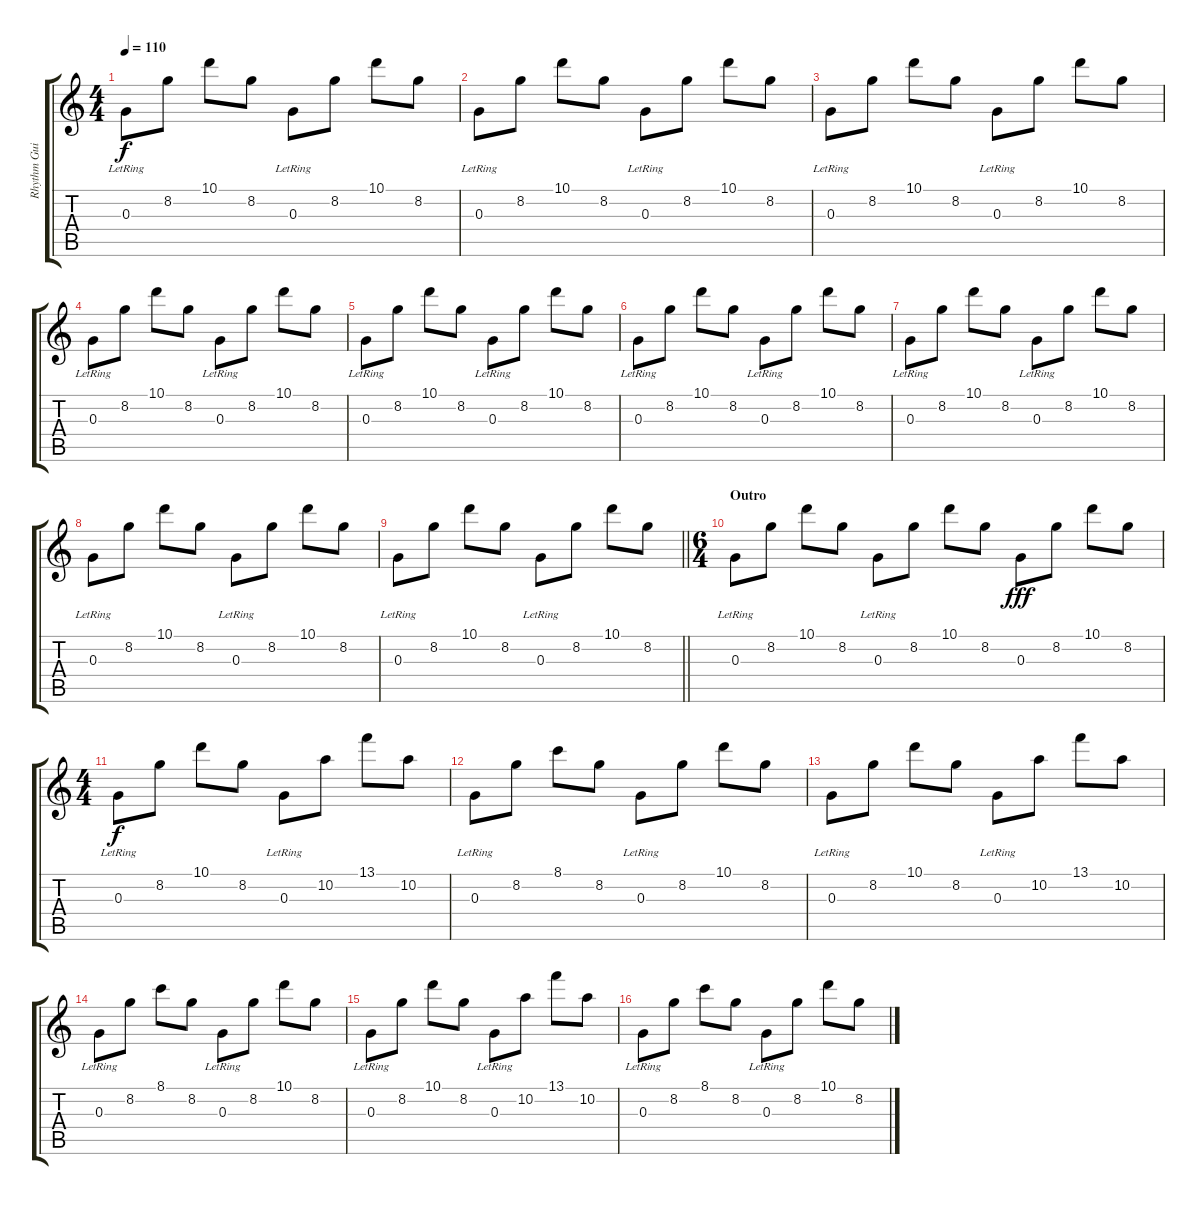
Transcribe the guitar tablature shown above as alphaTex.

\track ("Rhythm Guitar" "Rhythm Gui") {instrument acousticguitarsteel}
\staff {score tabs}
\tuning (E4 B3 G3 D3 A2 E2) {hide}
\ts (4 4)
\tempo 110
\clef g2
\ks c
0.3{lr}.8{dy f} 8.2.8 10.1.8 8.2.8 0.3{lr}.8 8.2.8 10.1.8 8.2.8 |
0.3{lr}.8 8.2.8 10.1.8 8.2.8 0.3{lr}.8 8.2.8 10.1.8 8.2.8 |
0.3{lr}.8 8.2.8 10.1.8 8.2.8 0.3{lr}.8 8.2.8 10.1.8 8.2.8 |
0.3{lr}.8 8.2.8 10.1.8 8.2.8 0.3{lr}.8 8.2.8 10.1.8 8.2.8 |
0.3{lr}.8 8.2.8 10.1.8 8.2.8 0.3{lr}.8 8.2.8 10.1.8 8.2.8 |
0.3{lr}.8 8.2.8 10.1.8 8.2.8 0.3{lr}.8 8.2.8 10.1.8 8.2.8 |
0.3{lr}.8 8.2.8 10.1.8 8.2.8 0.3{lr}.8 8.2.8 10.1.8 8.2.8 |
0.3{lr}.8 8.2.8 10.1.8 8.2.8 0.3{lr}.8 8.2.8 10.1.8 8.2.8 |
\barLineRight lightlight
0.3{lr}.8 8.2.8 10.1.8 8.2.8 0.3{lr}.8 8.2.8 10.1.8 8.2.8 |
\ts (6 4)
\section ("" "Outro")
0.3{lr}.8 8.2.8 10.1.8 8.2.8 0.3{lr}.8 8.2.8 10.1.8 8.2.8 0.3.8{dy fff} 8.2.8 10.1.8 8.2.8 |
\ts (4 4)
0.3{lr}.8{dy f} 8.2.8 10.1.8 8.2.8 0.3{lr}.8 10.2.8 13.1.8 10.2.8 |
0.3{lr}.8 8.2.8 8.1.8 8.2.8 0.3{lr}.8 8.2.8 10.1.8 8.2.8 |
0.3{lr}.8 8.2.8 10.1.8 8.2.8 0.3{lr}.8 10.2.8 13.1.8 10.2.8 |
0.3{lr}.8 8.2.8 8.1.8 8.2.8 0.3{lr}.8 8.2.8 10.1.8 8.2.8 |
0.3{lr}.8 8.2.8 10.1.8 8.2.8 0.3{lr}.8 10.2.8 13.1.8 10.2.8 |
0.3{lr}.8 8.2.8 8.1.8 8.2.8 0.3{lr}.8 8.2.8 10.1.8 8.2.8
